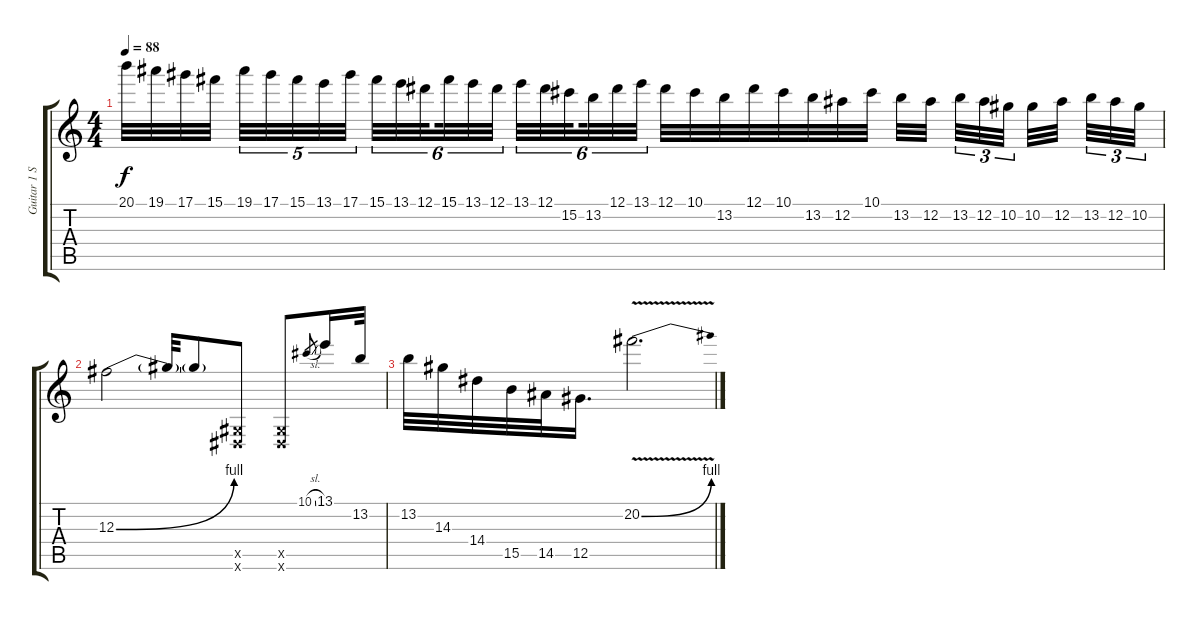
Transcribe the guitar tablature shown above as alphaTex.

\track ("Guitar 1 Solos" "Guitar 1 S") {instrument overdrivenguitar}
\staff {score tabs}
\tuning (Eb4 Bb3 Gb3 Db3 Ab2 Eb2) {hide}
\ts (4 4)
\tempo 88
\clef g2
\ks c
20.1.32{dy f} 19.1.32 17.1.32 15.1.32{beam splitsecondary} 19.1.32{tu (5 4)} 17.1.32{tu (5 4)} 15.1.32{tu (5 4)} 13.1.32{tu (5 4)} 17.1.32{tu (5 4)} 15.1.32{tu (6 4)} 13.1.32{tu (6 4)} 12.1.32{tu (6 4) beam splitsecondary} 15.1.32{tu (6 4)} 13.1.32{tu (6 4)} 12.1.32{tu (6 4) beam splitsecondary} 13.1.32{tu (6 4)} 12.1.32{tu (6 4)} 15.2.32{tu (6 4) beam splitsecondary} 13.2.32{tu (6 4)} 12.1.32{tu (6 4)} 13.1.32{tu (6 4)} 12.1.32 10.1.32 13.2.32 12.1.32 10.1.32 13.2.32 12.2.32 10.1.32 13.2.32 12.2.32{beam splitsecondary} 13.2.32{tu (3 2)} 12.2.32{tu (3 2)} 10.2.32{tu (3 2) beam splitsecondary} 10.2.32 12.2.32{beam splitsecondary} 13.2.32{tu (3 2)} 12.2.32{tu (3 2)} 10.2.32{tu (3 2)} |
12.3{be (bend 0 0 60 4)}.2 12.3{t}.32 12.3{t}.8 (0.5{x} 0.6{x}).8 (0.5{x} 0.6{x}).8 10.1{sl}.8{gr} 13.1.16 13.2.32 |
13.2.32 14.3.32 14.4.32 15.5.32 14.5.32 12.5.16{d} 20.2{be (bend 0 0 60 4) v}.2{d}
